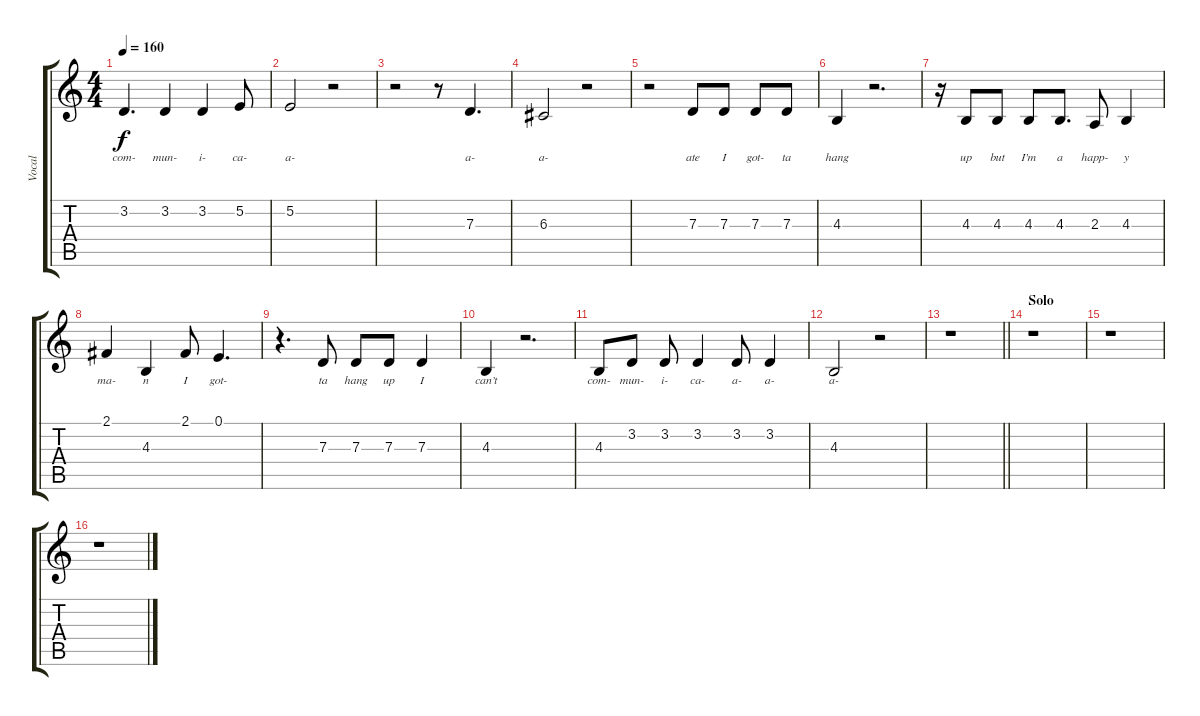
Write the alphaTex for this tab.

\track ("Vocal" "Vocal") {instrument tenorsax}
\staff {score tabs}
\tuning (E4 B3 G3 D3 A2 E2) {hide}
\ts (4 4)
\tempo 160
\clef g2
\ks c
3.2.4{d lyrics (0 "com-") lyrics (1 "") lyrics (2 "") lyrics (3 "") lyrics (4 "") dy f} 3.2.4{lyrics (0 "mun-") lyrics (1 "") lyrics (2 "") lyrics (3 "") lyrics (4 "")} 3.2.4{lyrics (0 "i-") lyrics (1 "") lyrics (2 "") lyrics (3 "") lyrics (4 "")} 5.2.8{lyrics (0 "ca-") lyrics (1 "") lyrics (2 "") lyrics (3 "") lyrics (4 "")} |
5.2.2{lyrics (0 "a-") lyrics (1 "") lyrics (2 "") lyrics (3 "") lyrics (4 "")} r.2 |
r.2 r.8 7.3.4{d lyrics (0 "a-") lyrics (1 "") lyrics (2 "") lyrics (3 "") lyrics (4 "")} |
6.3.2{lyrics (0 "a-") lyrics (1 "") lyrics (2 "") lyrics (3 "") lyrics (4 "")} r.2 |
r.2 7.3.8{lyrics (0 "ate") lyrics (1 "") lyrics (2 "") lyrics (3 "") lyrics (4 "")} 7.3.8{lyrics (0 "I") lyrics (1 "") lyrics (2 "") lyrics (3 "") lyrics (4 "")} 7.3.8{lyrics (0 "got-") lyrics (1 "") lyrics (2 "") lyrics (3 "") lyrics (4 "")} 7.3.8{lyrics (0 "ta") lyrics (1 "") lyrics (2 "") lyrics (3 "") lyrics (4 "")} |
4.3.4{lyrics (0 "hang") lyrics (1 "") lyrics (2 "") lyrics (3 "") lyrics (4 "")} r.2{d} |
r.16 4.3.8{lyrics (0 "up") lyrics (1 "") lyrics (2 "") lyrics (3 "") lyrics (4 "")} 4.3.8{lyrics (0 "but") lyrics (1 "") lyrics (2 "") lyrics (3 "") lyrics (4 "")} 4.3.8{lyrics (0 "I’m") lyrics (1 "") lyrics (2 "") lyrics (3 "") lyrics (4 "")} 4.3.8{d lyrics (0 "a") lyrics (1 "") lyrics (2 "") lyrics (3 "") lyrics (4 "")} 2.3.8{lyrics (0 "happ-") lyrics (1 "") lyrics (2 "") lyrics (3 "") lyrics (4 "")} 4.3.4{lyrics (0 "y") lyrics (1 "") lyrics (2 "") lyrics (3 "") lyrics (4 "")} |
2.1.4{lyrics (0 "ma-") lyrics (1 "") lyrics (2 "") lyrics (3 "") lyrics (4 "")} 4.3.4{lyrics (0 "n") lyrics (1 "") lyrics (2 "") lyrics (3 "") lyrics (4 "")} 2.1.8{lyrics (0 "I") lyrics (1 "") lyrics (2 "") lyrics (3 "") lyrics (4 "")} 0.1.4{d lyrics (0 "got-") lyrics (1 "") lyrics (2 "") lyrics (3 "") lyrics (4 "")} |
r.4{d} 7.3.8{lyrics (0 "ta") lyrics (1 "") lyrics (2 "") lyrics (3 "") lyrics (4 "")} 7.3.8{lyrics (0 "hang") lyrics (1 "") lyrics (2 "") lyrics (3 "") lyrics (4 "")} 7.3.8{lyrics (0 "up") lyrics (1 "") lyrics (2 "") lyrics (3 "") lyrics (4 "")} 7.3.4{lyrics (0 "I") lyrics (1 "") lyrics (2 "") lyrics (3 "") lyrics (4 "")} |
4.3.4{lyrics (0 "can’t") lyrics (1 "") lyrics (2 "") lyrics (3 "") lyrics (4 "")} r.2{d} |
4.3.8{lyrics (0 "com-") lyrics (1 "") lyrics (2 "") lyrics (3 "") lyrics (4 "")} 3.2.8{lyrics (0 "mun-") lyrics (1 "") lyrics (2 "") lyrics (3 "") lyrics (4 "")} 3.2.8{lyrics (0 "i-") lyrics (1 "") lyrics (2 "") lyrics (3 "") lyrics (4 "")} 3.2.4{lyrics (0 "ca-") lyrics (1 "") lyrics (2 "") lyrics (3 "") lyrics (4 "")} 3.2.8{lyrics (0 "a-") lyrics (1 "") lyrics (2 "") lyrics (3 "") lyrics (4 "")} 3.2.4{lyrics (0 "a-") lyrics (1 "") lyrics (2 "") lyrics (3 "") lyrics (4 "")} |
4.3.2{lyrics (0 "a-") lyrics (1 "") lyrics (2 "") lyrics (3 "") lyrics (4 "")} r.2 |
\barLineRight lightlight
r.1 |
\section ("" "Solo")
r.1 |
r.1 |
r.1
